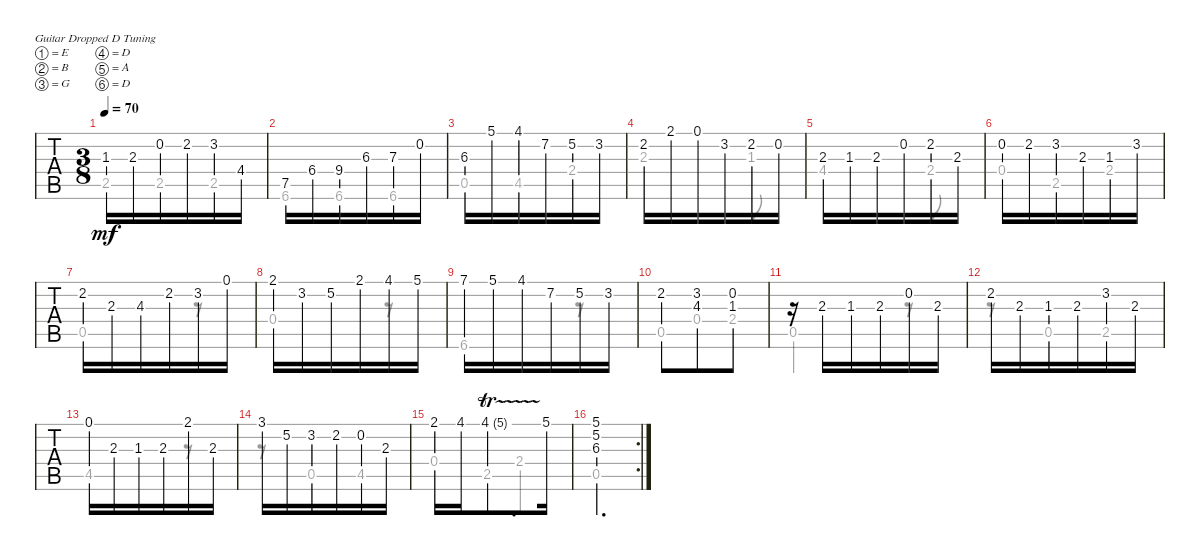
\bracketExtendMode groupsimilarinstruments
\singleTrackTrackNamePolicy hidden
\multiTrackTrackNamePolicy hidden
\firstSystemTrackNameOrientation horizontal
\otherSystemsTrackNameOrientation horizontal
\track ("Allegro" "N-Gt") {instrument acousticgrandpiano}
\staff {tabs}
\tuning (E4 B3 G3 D3 A2 D2)
\displaytranspose 12
\voice
\ts (3 8)
\tempo 70
\clef g2
\ks d
1.3.16{dy mf} 2.3.16 0.2.16 2.2.16 3.2.16 4.4.16 |
7.5.16 6.4.16 9.4.16 6.3.16 7.3.16 0.2.16 |
6.3.16 5.1.16 4.1.16 7.2.16 5.2.16 3.2.16 |
2.2.16 2.1.16 0.1.16 3.2.16 2.2.16 0.2.16 |
2.3.16 1.3.16 2.3.16 0.2.16 2.2.16 2.3.16 |
0.2.16 2.2.16 3.2.16 2.3.16 1.3.16 3.2.16 |
2.2.16 2.3.16 4.3.16 2.2.16 3.2.16 0.1.16 |
2.1.16 3.2.16 5.2.16 2.1.16 4.1.16 5.1.16 |
7.1.16 5.1.16 4.1.16 7.2.16 5.2.16 3.2.16 |
2.2.8 (3.2 4.3).8 (0.2 1.3).8 |
r.16 2.3.16 1.3.16 2.3.16 0.2.16 2.3.16 |
2.2.16 2.3.16 1.3.16 2.3.16 3.2.16 2.3.16 |
0.1.16 2.3.16 1.3.16 2.3.16 2.1.16 2.3.16 |
3.1.16 5.2.16 3.2.16 2.2.16 0.2.16 2.3.16 |
2.1.16 4.1.16 4.1{tr (5 16)}.8{d} 5.1.16 |
\rc 2
(5.1 5.2 6.3).4{d}
\voice
\clef g2
\ottava regular
\simile none
\ks d
2.5.8{dy mf} 2.5.8 2.5.8 |
6.6.8 6.6.8 6.6.8 |
0.5.8 4.5.8 2.4.8 |
2.3.4 1.3.8 |
4.4.4 2.4.8 |
0.4.8 2.5.8 2.4.8 |
0.5.4 r.8 |
0.4.4 r.8 |
6.6.4 r.8 |
0.5.8 0.4.8 2.4.8 |
0.5.4 r.8 |
r.8 0.5.8 2.5.8 |
4.5.4 r.8 |
r.8 0.5.8 4.5.8 |
0.4.8 2.5.8 2.4.8 |
0.5.4{d}
